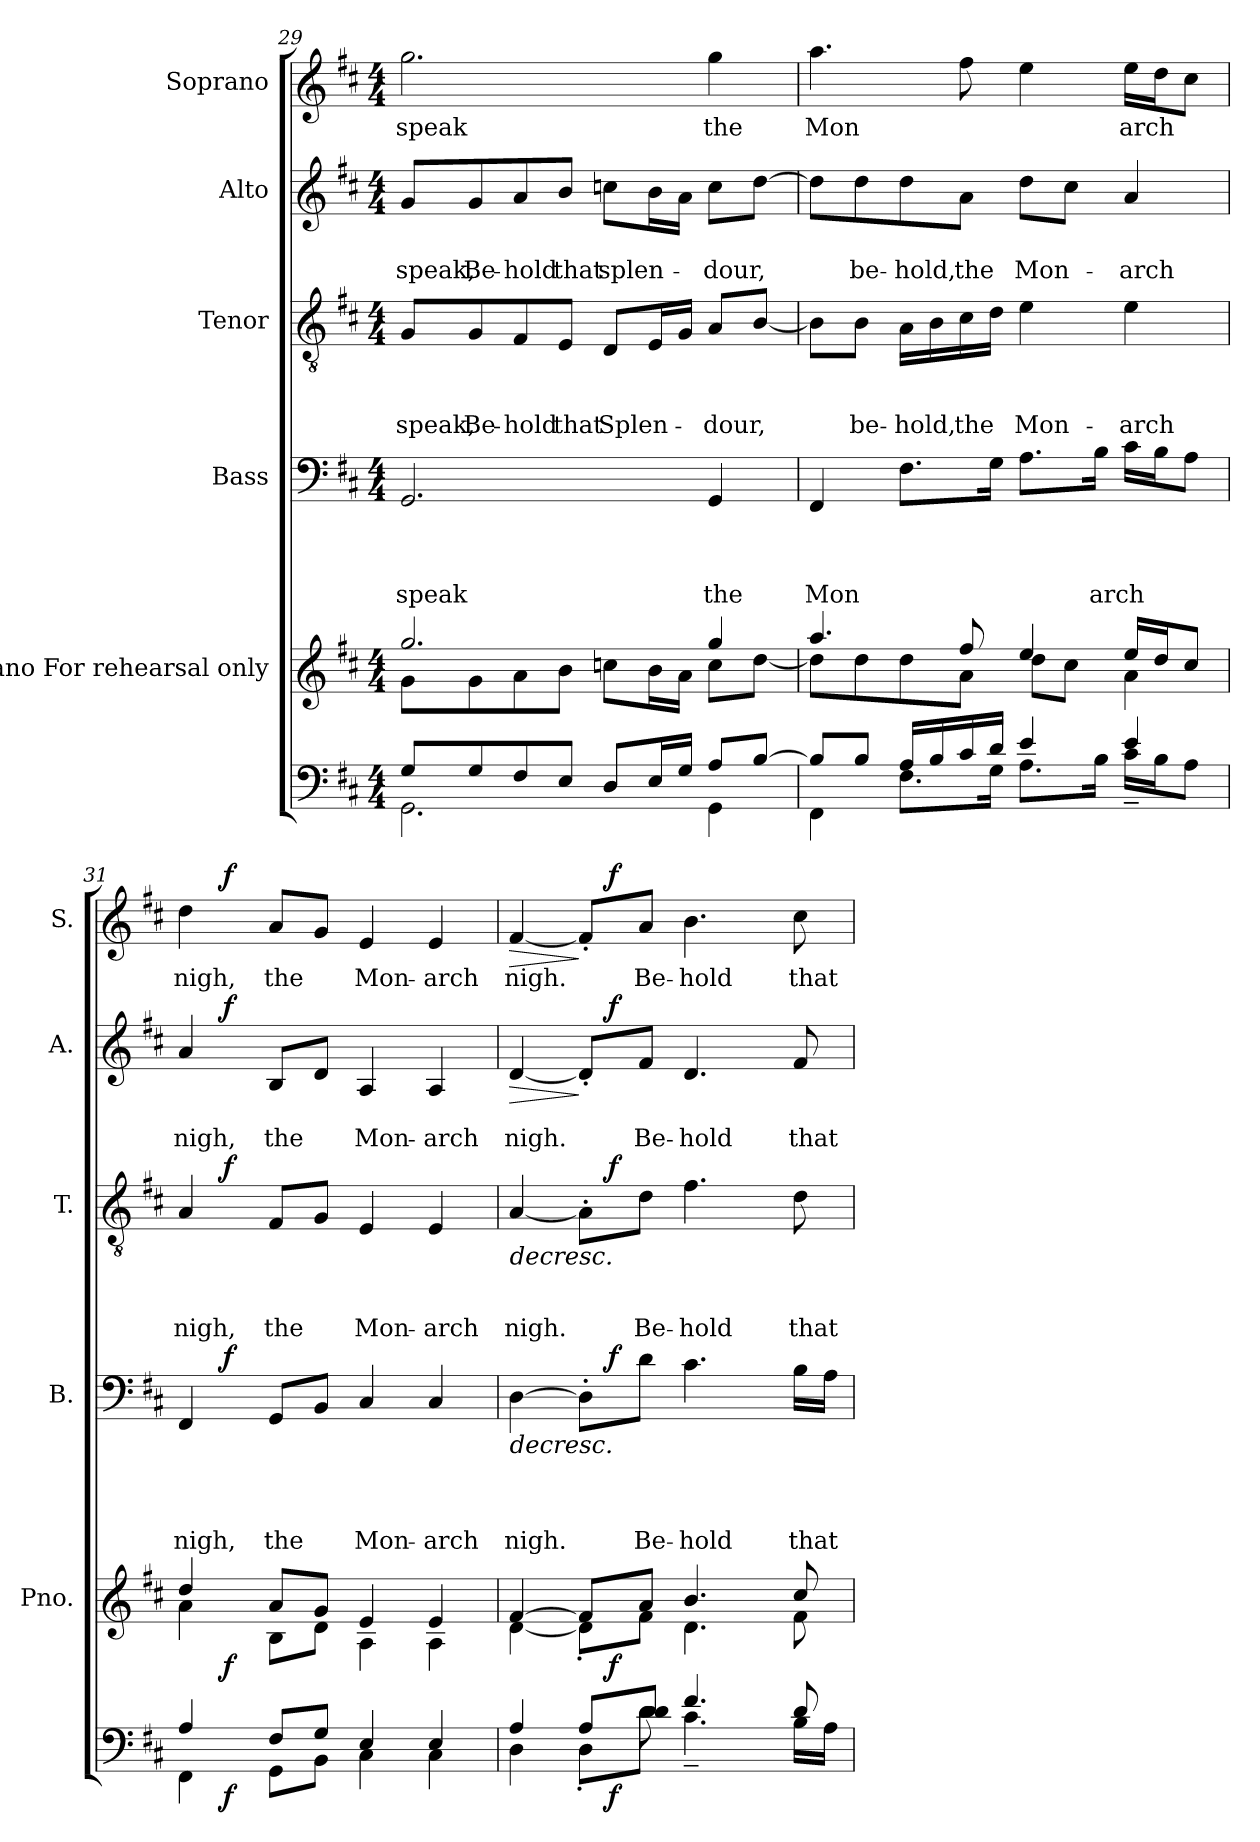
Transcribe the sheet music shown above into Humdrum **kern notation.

**kern	**dynam	**kern	**dynam	**kern	**text	**text	**text	**text	**dynam	**kern	**text	**text	**text	**dynam	**kern	**text	**text	**dynam	**kern	**text	**dynam
*part6	*part6	*part5	*part5	*part4	*part4	*part4	*part4	*part4	*part4	*part3	*part3	*part3	*part3	*part3	*part2	*part2	*part2	*part2	*part1	*part1	*part1
*staff6	*staff6	*staff5	*staff5	*staff4	*staff4	*staff4	*staff4	*staff4	*staff4	*staff3	*staff3	*staff3	*staff3	*staff3	*staff2	*staff2	*staff2	*staff2	*staff1	*staff1	*staff1
*	*	*I"Piano For rehearsal only	*	*I"Bass	*	*	*	*	*	*I"Tenor	*	*	*	*	*I"Alto	*	*	*	*I"Soprano	*	*
*	*	*I'Pno.	*	*I'B.	*	*	*	*	*	*I'T.	*	*	*	*	*I'A.	*	*	*	*I'S.	*	*
!!LO:LB:g=z
*clefF4	*	*clefG2	*	*clefF4	*	*	*	*	*	*clefGv2	*	*	*	*	*clefG2	*	*	*	*clefG2	*	*
*k[f#c#]	*	*k[f#c#]	*	*k[f#c#]	*	*	*	*	*	*k[f#c#]	*	*	*	*	*k[f#c#]	*	*	*	*k[f#c#]	*	*
*D:	*	*D:	*	*D:	*	*	*	*	*	*D:	*	*	*	*	*D:	*	*	*	*D:	*	*
*M4/4	*	*M4/4	*	*M4/4	*	*	*	*	*	*M4/4	*	*	*	*	*M4/4	*	*	*	*M4/4	*	*
=29	=29	=29	=29	=29	=29	=29	=29	=29	=29	=29	=29	=29	=29	=29	=29	=29	=29	=29	=29	=29	=29
*^	*	*^	*	*	*	*	*	*	*	*	*	*	*	*	*	*	*	*	*	*	*
!	!	!	!	!	!	!	!	!	!	!LO:LY:b	!	!	!	!	!LO:LY:b	!	!	!	!LO:LY:b	!	!	!LO:LY:b	!
8G/L	2.GG\	.	2.gg/	8g\L	.	2.GG/	.	.	.	speak	.	8G/L	.	.	speak,	.	8g/L	.	speak,	.	2.gg\	speak	.
!	!	!	!	!	!	!	!	!	!	!	!	!	!	!	!LO:LY:b	!	!	!	!LO:LY:b	!	!	!	!
8G/	.	.	.	8g\	.	.	.	.	.	.	.	8G/	.	.	Be-	.	8g/	.	Be-	.	.	.	.
!	!	!	!	!	!	!	!	!	!	!	!	!	!	!	!LO:LY:b	!	!	!	!LO:LY:b	!	!	!	!
8F#/	.	.	.	8a\	.	.	.	.	.	.	.	8F#/	.	.	-hold	.	8a/	.	-hold	.	.	.	.
!	!	!	!	!	!	!	!	!	!	!	!	!	!	!	!LO:LY:b	!	!	!	!LO:LY:b	!	!	!	!
8E/J	.	.	.	8b\J	.	.	.	.	.	.	.	8E/J	.	.	that	.	8b/J	.	that	.	.	.	.
!	!	!	!	!	!	!	!	!	!	!	!	!	!	!	!LO:LY:b	!	!	!	!LO:LY:b	!	!	!	!
8D/L	.	.	.	8ccn\L	.	.	.	.	.	.	.	8D/L	.	.	Splen-	.	8ccn\L	.	splen-	.	.	.	.
16E/L	.	.	.	16b\L	.	.	.	.	.	.	.	16E/L	.	.	.	.	16b\L	.	.	.	.	.	.
16G/JJ	.	.	.	16a\JJ	.	.	.	.	.	.	.	16G/JJ	.	.	.	.	16a\JJ	.	.	.	.	.	.
!	!	!	!	!	!	!	!	!	!	!LO:LY:b	!	!	!	!	!LO:LY:b	!	!	!	!LO:LY:b	!	!	!LO:LY:b	!
8A/L	4GG\	.	4gg/	8cc\L	.	4GG/	.	.	.	the	.	8A/L	.	.	-dour,	.	8cc\L	.	-dour,	.	4gg\	the	.
[>8B/J	.	.	.	[<8dd\J	.	.	.	.	.	.	.	[>8B/J	.	.	.	.	[>8dd\J	.	.	.	.	.	.
=30	=30	=30	=30	=30	=30	=30	=30	=30	=30	=30	=30	=30	=30	=30	=30	=30	=30	=30	=30	=30	=30	=30	=30
!	!	!	!	!	!	!	!	!	!	!LO:LY:b	!	!	!	!	!	!	!	!	!	!	!	!LO:LY:b	!
8B/L]	4FF#\	.	4.aa/	8dd\L]	.	4FF#/	.	.	.	Mon	.	8B\L]	.	.	.	.	8dd\L]	.	.	.	4.aa\	Mon	.
!	!	!	!	!	!	!	!	!	!	!	!	!	!	!	!LO:LY:b	!	!	!	!LO:LY:b	!	!	!	!
8B/J	.	.	.	8dd\	.	.	.	.	.	.	.	8B\J	.	.	be-	.	8dd\	.	be-	.	.	.	.
!	!	!	!	!	!	!	!	!	!	!	!	!	!	!	!LO:LY:b	!	!	!	!LO:LY:b	!	!	!	!
16A/LL	8.F#\L	.	.	8dd\	.	8.F#\L	.	.	.	.	.	16A\LL	.	.	-hold,	.	8dd\	.	-hold,	.	.	.	.
16B/	.	.	.	.	.	.	.	.	.	.	.	16B\	.	.	.	.	.	.	.	.	.	.	.
!	!	!	!	!	!	!	!	!	!	!	!	!	!	!	!LO:LY:b	!	!	!	!LO:LY:b	!	!	!	!
16c#/	.	.	8ff#/	8a\J	.	.	.	.	.	.	.	16c#\	.	.	the	.	8a\J	.	the	.	8ff#\	.	.
16d/JJ	16G\Jk	.	.	.	.	16G\Jk	.	.	.	.	.	16d\JJ	.	.	.	.	.	.	.	.	.	.	.
!	!	!	!	!	!	!	!	!	!	!	!	!	!	!	!LO:LY:b	!	!	!	!LO:LY:b	!	!	!	!
4e/	8.A\L	.	4ee/	8dd\L	.	8.A\L	.	.	.	.	.	4e\	.	.	Mon-	.	8dd\L	.	Mon-	.	4ee\	.	.
.	.	.	.	8cc#\J	.	.	.	.	.	.	.	.	.	.	.	.	8cc#\J	.	.	.	.	.	.
!	!	!	!	!	!	!	!	!	!	!LO:LY:b	!	!	!	!	!	!	!	!	!	!	!	!	!
.	16B\Jk	.	.	.	.	16B\Jk	.	.	.	arch	.	.	.	.	.	.	.	.	.	.	.	.	.
!	!	!	!	!	!	!	!	!	!	!	!	!	!	!	!LO:LY:b	!	!	!	!LO:LY:b	!	!	!LO:LY:b	!
4e/	16c#~<\LL	.	16ee/LL	4a\	.	16c#\LL	.	.	.	.	.	4e\	.	.	-arch	.	4a/	.	-arch	.	16ee\LL	arch	.
.	16B\J	.	16dd/J	.	.	16B\J	.	.	.	.	.	.	.	.	.	.	.	.	.	.	16dd\J	.	.
.	8A\J	.	8cc#/J	.	.	8A\J	.	.	.	.	.	.	.	.	.	.	.	.	.	.	8cc#\J	.	.
=31	=31	=31	=31	=31	=31	=31	=31	=31	=31	=31	=31	=31	=31	=31	=31	=31	=31	=31	=31	=31	=31	=31	=31
!	!	!	!	!	!	!	!	!	!	!LO:LY:b	!	!	!	!	!LO:LY:b	!	!	!	!LO:LY:b	!	!	!LO:LY:b	!
*	*^	*	*	*^	*	*^	*	*	*	*	*	*^	*	*	*	*	*^	*	*	*	*^	*	*
4A/	4FF#\	8ryy	.	4dd/	4a\	8ryy	.	4FF#/	8ryy	.	.	.	nigh,	.	4A/	8ryy	.	.	nigh,	.	4a/	8ryy	.	nigh,	.	4dd\	8ryy	nigh,	.
!	!	!	!LO:DY:b	!	!	!	!LO:DY:b	!	!	!	!	!	!	!LO:DY:b	!	!	!	!	!	!LO:DY:b	!	!	!	!	!LO:DY:b	!	!	!	!LO:DY:b
.	.	2..ryy	f	.	.	2..ryy	f	.	2..ryy	.	.	.	.	f	.	2..ryy	.	.	.	f	.	2..ryy	.	.	f	.	2..ryy	.	f
!	!	!	!	!	!	!	!	!	!	!	!	!	!LO:LY:b	!	!	!	!	!	!LO:LY:b	!	!	!	!	!LO:LY:b	!	!	!	!LO:LY:b	!
8F#/L	8GG\L	.	.	8a/L	8B\L	.	.	8GG/L	.	.	.	.	the	.	8F#/L	.	.	.	the	.	8B/L	.	.	the	.	8a/L	.	the	.
8G/J	8BB\J	.	.	8g/J	8d\J	.	.	8BB/J	.	.	.	.	.	.	8G/J	.	.	.	.	.	8d/J	.	.	.	.	8g/J	.	.	.
!	!	!	!	!	!	!	!	!	!	!	!	!	!LO:LY:b	!	!	!	!	!	!LO:LY:b	!	!	!	!	!LO:LY:b	!	!	!	!LO:LY:b	!
4E/	4C#\	.	.	4e/	4A\	.	.	4C#/	.	.	.	.	Mon-	.	4E/	.	.	.	Mon-	.	4A/	.	.	Mon-	.	4e/	.	Mon-	.
!	!	!	!	!	!	!	!	!	!	!	!	!	!LO:LY:b	!	!	!	!	!	!LO:LY:b	!	!	!	!	!LO:LY:b	!	!	!	!LO:LY:b	!
4E/	4C#\	.	.	4e/	4A\	.	.	4C#/	.	.	.	.	-arch	.	4E/	.	.	.	-arch	.	4A/	.	.	-arch	.	4e/	.	-arch	.
!!LO:PB:g=z	!!
=32	=32	=32	=32	=32	=32	=32	=32	=32	=32	=32	=32	=32	=32	=32	=32	=32	=32	=32	=32	=32	=32	=32	=32	=32	=32	=32	=32	=32	=32
*	*	*^	*	*	*	*	*	*	*	*	*	*	*	*	*	*	*	*	*	*	*	*	*	*	*	*	*	*	*
!	!	!	!	!	!	!	!	!	!	!	!	!	!	!LO:LY:b	!LO:HP:b	!	!	!	!	!LO:LY:b	!LO:HP:b	!	!	!	!LO:LY:b	!LO:HP:b	!	!	!LO:LY:b	!LO:HP:b
4ryy	4A/	4D\	4.ryy	.	[>4f#/	[<4d\	4ryy	.	[>4D\	4ryy	.	.	.	nigh.	>	[>4A/	4ryy	.	.	nigh.	>	[<4d/	4ryy	.	nigh.	>	[<4f#/	4ryy	nigh.	>
16ryy	8D'<\L	8A/L	.	.	8f#/L]	8d'<\L]	16ryy	.	8D'>\L]	16ryy	.	.	.	.	.	8A'>\L]	16ryy	.	.	.	.	8d'</L]	16ryy	.	.	]	8f#'</L]	16ryy	.	]
!	!	!	!	!LO:DY:b	!	!	!	!LO:DY:b	!	!	!	!	!	!	!LO:DY:b	!	!	!	!	!	!LO:DY:b	!	!	!	!	!LO:DY:b	!	!	!	!LO:DY:b
2ryy	.	.	.	f	.	.	2ryy	f	.	2ryy	.	.	.	.	f	.	2ryy	.	.	.	f	.	2ryy	.	.	f	.	2ryy	.	f
!	!	!	!	!	!	!	!	!	!	!	!	!	!	!LO:LY:b	!	!	!	!	!	!LO:LY:b	!	!	!	!	!LO:LY:b	!	!	!	!LO:LY:b	!
.	8d\J	8d/ 8d/J	8d\	.	8a/J	8f#\J	.	.	8d\J	.	.	.	.	Be-	]	8d\J	.	.	.	Be-	]	8f#/J	.	.	Be-	.	8a/J	.	Be-	.
!	!	!	!	!	!	!	!	!	!	!	!	!	!	!LO:LY:b	!	!	!	!	!	!LO:LY:b	!	!	!	!	!LO:LY:b	!	!	!	!LO:LY:b	!
.	4.c#~<\	2ryy	4.f#/	.	4.b/	4.d\	.	.	4.c#\	.	.	.	.	-hold	.	4.f#\	.	.	.	-hold	.	4.d/	.	.	-hold	.	4.b\	.	-hold	.
8.ryy	.	.	.	.	.	.	8.ryy	.	.	8.ryy	.	.	.	.	.	.	8.ryy	.	.	.	.	.	8.ryy	.	.	.	.	8.ryy	.	.
!	!	!	!	!	!	!	!	!	!	!	!	!	!	!LO:LY:b	!	!	!	!	!	!LO:LY:b	!	!	!	!	!LO:LY:b	!	!	!	!LO:LY:b	!
.	8d/	.	16B\LL	.	8cc#/	8f#\	.	.	16B\LL	.	.	.	.	that	.	8d\	.	.	.	that	.	8f#/	.	.	that	.	8cc#\	.	that	.
.	.	.	16A\JJ	.	.	.	.	.	16A\JJ	.	.	.	.	.	.	.	.	.	.	.	.	.	.	.	.	.	.	.	.	.
*v	*v	*v	*v	*	*	*	*	*	*v	*v	*	*	*	*	*	*v	*v	*	*	*	*	*v	*v	*	*	*	*v	*v	*	*
*	*	*v	*v	*v	*	*	*	*	*	*	*	*	*	*	*	*	*	*	*	*	*	*	*
=	=	=	=	=	=	=	=	=	=	=	=	=	=	=	=	=	=	=	=	=	=
*-	*-	*-	*-	*-	*-	*-	*-	*-	*-	*-	*-	*-	*-	*-	*-	*-	*-	*-	*-	*-	*-
